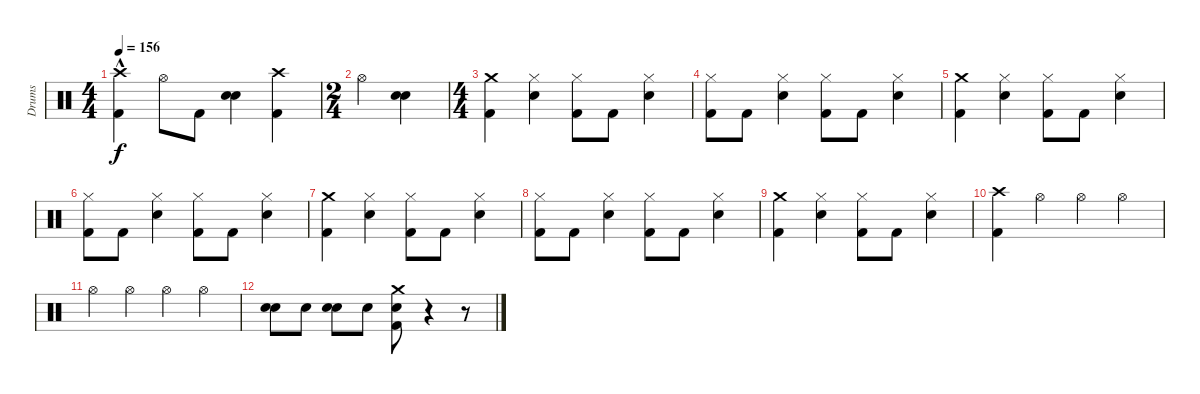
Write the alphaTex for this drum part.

\track ("Drums" "Drums") {instrument percussion}
\staff {score}
\articulation defaults
\ts (4 4)
\tempo 156
\clef neutral
\ks c
("Crash high (hit)" "Kick (hit) 2"{hac}).4{dy f} "Hi-Hat (open)".8 "Kick (hit) 2".8 ("Snare (hit) 2" "Snare (hit) 2").4 ("Crash high (hit)" "Kick (hit) 2").4 |
\ts (2 4)
"Hi-Hat (open)".4 ("Snare (hit) 2" "Snare (hit) 2").4 |
\ts (4 4)
("Crash medium (hit)" "Kick (hit) 2").4 ("Hi-Hat (closed)" "Snare (hit) 2").4 ("Hi-Hat (closed)" "Kick (hit) 2").8 "Kick (hit) 2".8 ("Hi-Hat (closed)" "Snare (hit) 2").4 |
("Hi-Hat (closed)" "Kick (hit) 2").8 "Kick (hit) 2".8 ("Snare (hit) 2" "Hi-Hat (closed)").4 ("Kick (hit) 2" "Hi-Hat (closed)").8 "Kick (hit) 2".8 ("Hi-Hat (closed)" "Snare (hit) 2").4 |
("Crash medium (hit)" "Kick (hit) 2").4 ("Hi-Hat (closed)" "Snare (hit) 2").4 ("Hi-Hat (closed)" "Kick (hit) 2").8 "Kick (hit) 2".8 ("Hi-Hat (closed)" "Snare (hit) 2").4 |
("Hi-Hat (closed)" "Kick (hit) 2").8 "Kick (hit) 2".8 ("Snare (hit) 2" "Hi-Hat (closed)").4 ("Kick (hit) 2" "Hi-Hat (closed)").8 "Kick (hit) 2".8 ("Hi-Hat (closed)" "Snare (hit) 2").4 |
("Crash medium (hit)" "Kick (hit) 2").4 ("Hi-Hat (closed)" "Snare (hit) 2").4 ("Hi-Hat (closed)" "Kick (hit) 2").8 "Kick (hit) 2".8 ("Hi-Hat (closed)" "Snare (hit) 2").4 |
("Hi-Hat (closed)" "Kick (hit) 2").8 "Kick (hit) 2".8 ("Snare (hit) 2" "Hi-Hat (closed)").4 ("Kick (hit) 2" "Hi-Hat (closed)").8 "Kick (hit) 2".8 ("Hi-Hat (closed)" "Snare (hit) 2").4 |
("Kick (hit) 2" "Crash medium (hit)").4 ("Snare (hit) 2" "Hi-Hat (closed)").4 ("Hi-Hat (closed)" "Kick (hit) 2").8 "Kick (hit) 2".8 ("Snare (hit) 2" "Hi-Hat (closed)").4 |
("Kick (hit) 2" "Crash high (hit)").4 "Hi-Hat (open)".4 "Hi-Hat (open)".4 "Hi-Hat (open)".4 |
"Hi-Hat (open)".4 "Hi-Hat (open)".4 "Hi-Hat (open)".4 "Hi-Hat (open)".4 |
("Snare (hit) 2" "Snare (hit) 2").8 "Snare (hit) 2".8 ("Snare (hit) 2" "Snare (hit) 2").8 "Snare (hit) 2".8 ("Crash medium (hit)" "Kick (hit) 2" "Snare (hit) 2").8 r.4 r.8
